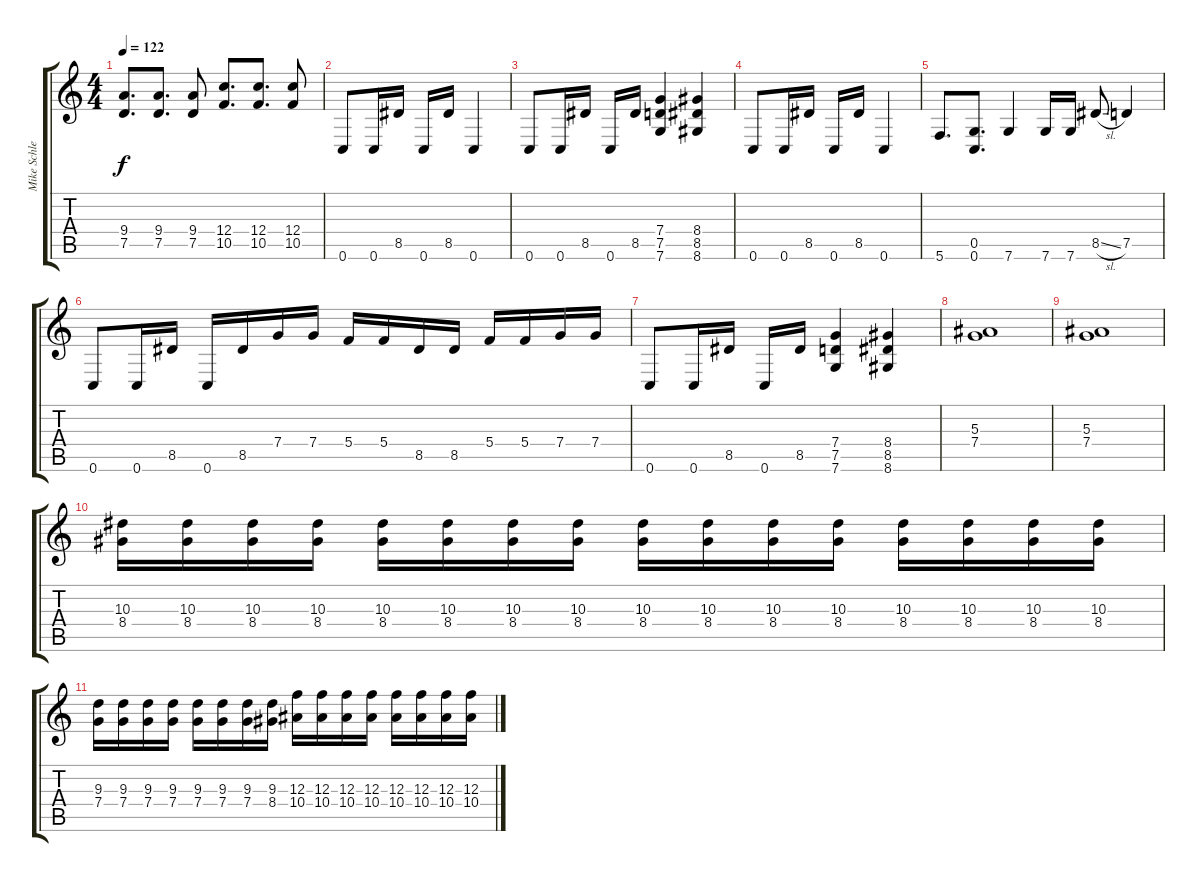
\track ("Mike Schleibaum" "Mike Schle") {instrument distortionguitar}
\staff {score tabs}
\tuning (D4 A3 F3 C3 G2 C2) {hide}
\ts (4 4)
\tempo 122
\clef g2
\ks c
(9.4 7.5).8{d dy f} (9.4 7.5).8{d} (9.4 7.5).8 (12.4 10.5).8{d} (12.4 10.5).8{d} (12.4 10.5).8 |
0.6.8 0.6.16 8.5.16 0.6.16 8.5.16 0.6.4 |
0.6.8 0.6.16 8.5.16 0.6.16 8.5.16 (7.4 7.5 7.6).4 (8.4 8.5 8.6).4 |
0.6.8 0.6.16 8.5.16 0.6.16 8.5.16 0.6.4 |
5.6.8{d} (0.5 0.6).8{d} 7.6.4 7.6.16 7.6.16 8.5{sl}.8 7.5.4 |
0.6.8 0.6.16 8.5.16 0.6.16 8.5.16 7.4.16 7.4.16 5.4.16 5.4.16 8.5.16 8.5.16 5.4.16 5.4.16 7.4.16 7.4.16 |
0.6.8 0.6.16 8.5.16 0.6.16 8.5.16 (7.4 7.5 7.6).4 (8.4 8.5 8.6).4 |
(5.3 7.4).1 |
(5.3 7.4).1 |
(10.3 8.4).16 (10.3 8.4).16 (10.3 8.4).16 (10.3 8.4).16 (10.3 8.4).16 (10.3 8.4).16 (10.3 8.4).16 (10.3 8.4).16 (10.3 8.4).16 (10.3 8.4).16 (10.3 8.4).16 (10.3 8.4).16 (10.3 8.4).16 (10.3 8.4).16 (10.3 8.4).16 (10.3 8.4).16 |
(9.3 7.4).16 (9.3 7.4).16 (9.3 7.4).16 (9.3 7.4).16 (9.3 7.4).16 (9.3 7.4).16 (9.3 7.4).16 (9.3 8.4).16 (12.3 10.4).16 (12.3 10.4).16 (12.3 10.4).16 (12.3 10.4).16 (12.3 10.4).16 (12.3 10.4).16 (12.3 10.4).16 (12.3 10.4).16
